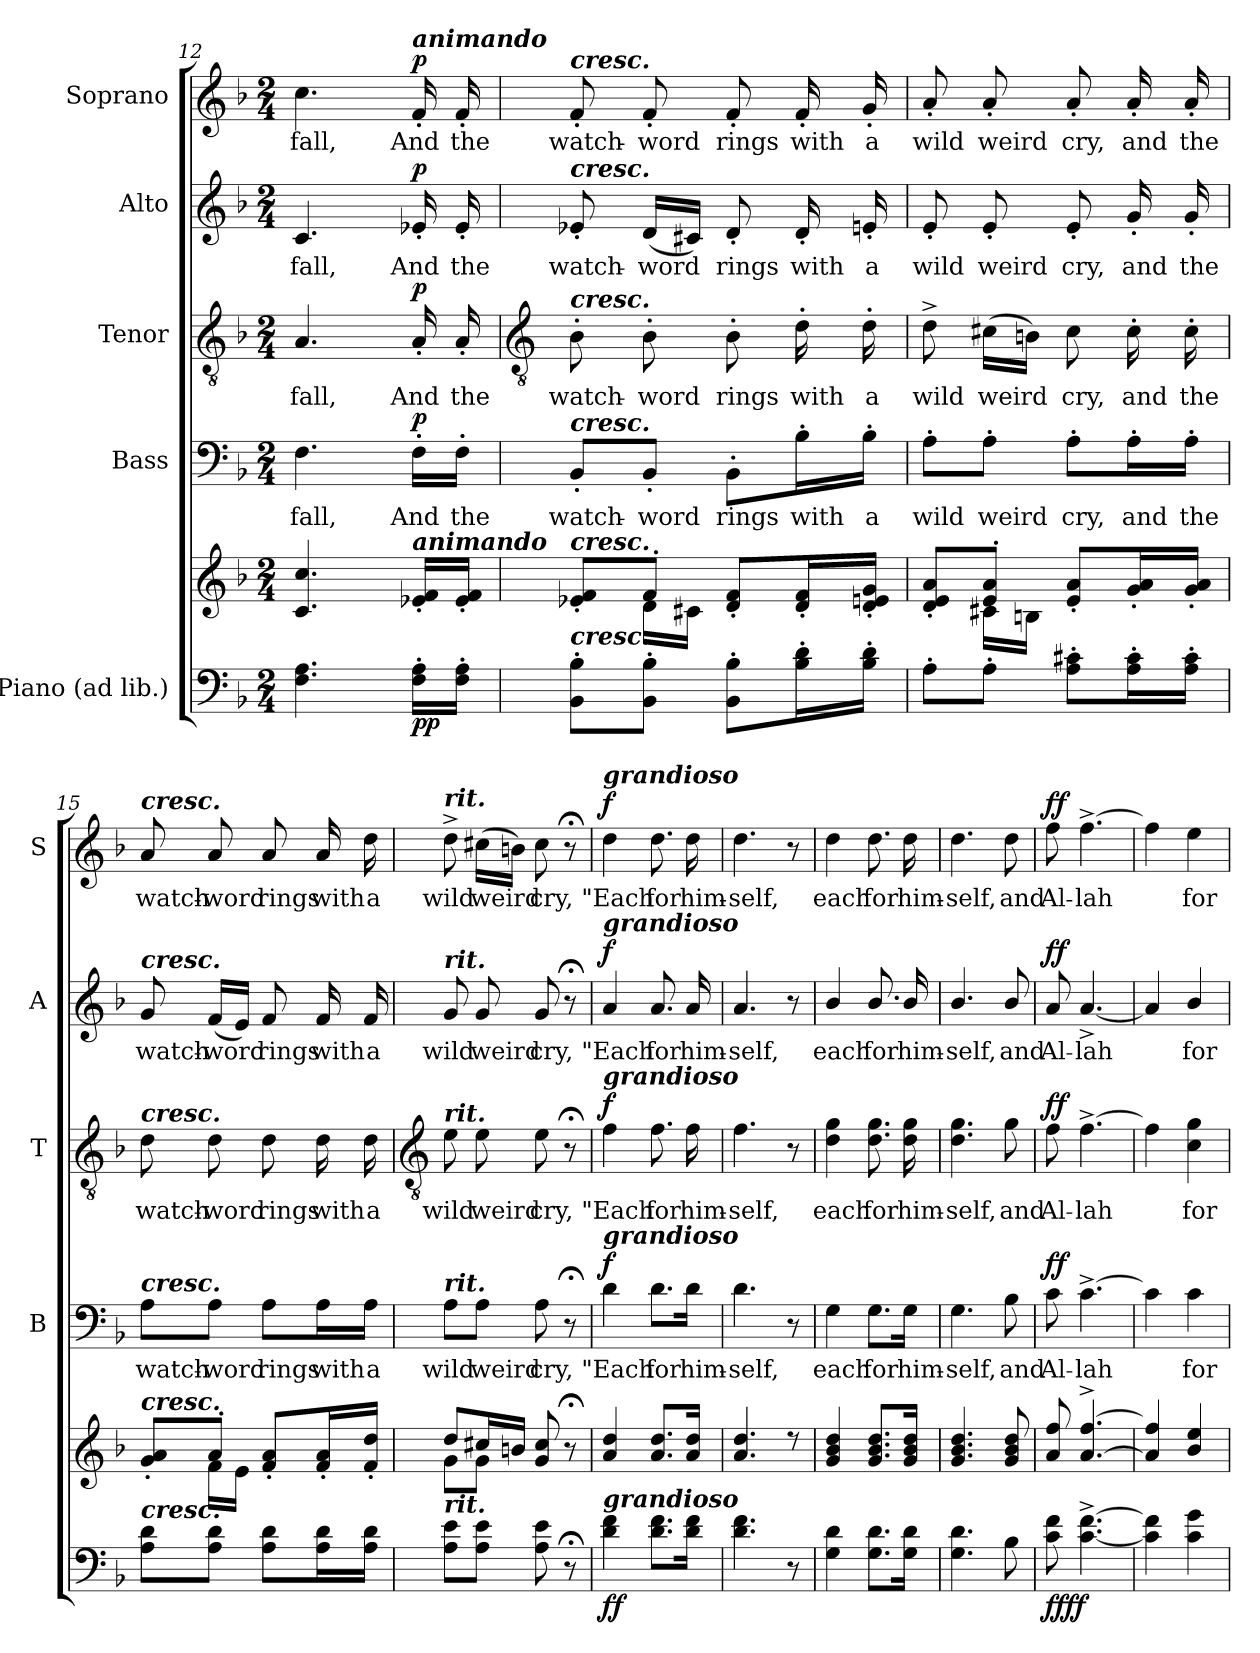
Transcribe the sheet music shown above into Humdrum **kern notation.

**kern	**kern	**dynam	**kern	**text	**dynam	**kern	**text	**dynam	**kern	**text	**dynam	**kern	**text	**dynam
*part5	*part5	*part5	*part4	*part4	*part4	*part3	*part3	*part3	*part2	*part2	*part2	*part1	*part1	*part1
*staff6	*staff5	*staff5/6	*staff4	*staff4	*staff4	*staff3	*staff3	*staff3	*staff2	*staff2	*staff2	*staff1	*staff1	*staff1
*I"Piano (ad lib.)	*	*	*I"Bass	*	*	*I"Tenor	*	*	*I"Alto	*	*	*I"Soprano	*	*
*	*	*	*I'B	*	*	*I'T	*	*	*I'A	*	*	*I'S	*	*
*clefF4	*clefG2	*	*clefF4	*	*	*clefGv2	*	*	*clefG2	*	*	*clefG2	*	*
*k[b-]	*k[b-]	*	*k[b-]	*	*	*k[b-]	*	*	*k[b-]	*	*	*k[b-]	*	*
*F:	*F:	*	*F:	*	*	*F:	*	*	*F:	*	*	*F:	*	*
*M2/4	*M2/4	*	*M2/4	*	*	*M2/4	*	*	*M2/4	*	*	*M2/4	*	*
=12	=12	=12	=12	=12	=12	=12	=12	=12	=12	=12	=12	=12	=12	=12
!	!	!	!	!LO:LY:b	!	!	!LO:LY:b	!	!	!LO:LY:b	!	!	!LO:LY:b	!
4.F 4.A	4.c 4.cc	.	4.F	fall,	.	4.A	fall,	.	4.c	fall,	.	4.cc	fall,	.
!	!	!	!	!	!	!	!	!	!	!	!	!LO:TX:a:Bi:t=animando	!	!
!	!LO:TX:a:Bi:t=animando	!	!	!	!	!	!	!	!	!	!	!	!	!
!	!	!LO:DY:b=2	!	!LO:LY:b	!	!	!LO:LY:b	!	!	!LO:LY:b	!	!	!LO:LY:b	!
!	!	!LO:DY:n=1:b	!	!	!LO:DY:b	!	!	!LO:DY:b	!	!	!LO:DY:b	!	!	!LO:DY:b
16F' 16A'LL	16e-X' 16f'LL	p p	16F'\LL	And	p	16A'	And	p	16e-X'	And	p	16f'	And	p
!	!	!	!	!LO:LY:b	!	!	!LO:LY:b	!	!	!LO:LY:b	!	!	!LO:LY:b	!
16F' 16A'JJ	16e-' 16f'JJ	.	16F'\JJ	the	.	16A'	the	.	16e-'	the	.	16f'	the	.
!!LO:LB:g=z
=13	=13	=13	=13	=13	=13	=13	=13	=13	=13	=13	=13	=13	=13	=13
*	*	*	*	*	*	*clefGv2	*	*	*	*	*	*	*	*
*	*^	*	*	*	*	*	*	*	*	*	*	*	*	*
!	!	!	!	!	!	!	!	!	!	!	!	!	!LO:TX:a:Bi:t=cresc.	!	!
!	!	!	!	!	!	!	!	!	!	!LO:TX:a:Bi:t=cresc.	!	!	!	!	!
!	!	!	!	!	!	!	!LO:TX:a:Bi:t=cresc.	!	!	!	!	!	!	!	!
!	!	!	!	!LO:TX:a:Bi:t=cresc.	!	!	!	!	!	!	!	!	!	!	!
!	!LO:TX:a:Bi:t=cresc.	!	!	!	!	!	!	!	!	!	!	!	!	!	!
!LO:TX:a:Bi:t=cresc.	!	!	!	!	!	!	!	!	!	!	!	!	!	!	!
!	!	!	!	!	!LO:LY:b	!	!	!LO:LY:b	!	!	!LO:LY:b	!	!	!LO:LY:b	!
8BB-' 8B-'L	8e-X' 8f'L	8ryy	.	8BB-'/L	watch-	.	8B-'	watch-	.	8e-X'	watch-	.	8f'	watch-	.
!	!	!	!	!	!LO:LY:b	!	!	!LO:LY:b	!	!	!LO:LY:b	!	!	!LO:LY:b	!
8BB-' 8B-'J	8f'J	16d\LL	.	8BB-'/J	-word	.	8B-'	-word	.	(<16dLL	-word	.	8f'	-word	.
.	.	16c#X\JJ	.	.	.	.	.	.	.	16c#XJJ)	.	.	.	.	.
!	!	!	!	!	!LO:LY:b	!	!	!LO:LY:b	!	!	!LO:LY:b	!	!	!LO:LY:b	!
8BB-' 8B-'L	8d' 8f'L	4ryy	.	8BB-'\L	rings	.	8B-'	rings	.	8d'	rings	.	8f'	rings	.
!	!	!	!	!	!LO:LY:b	!	!	!LO:LY:b	!	!	!LO:LY:b	!	!	!LO:LY:b	!
16B-' 16d'L	16d' 16f'L	.	.	16B-'\L	with	.	16d'	with	.	16d'	with	.	16f'	with	.
!	!	!	!	!	!LO:LY:b	!	!	!LO:LY:b	!	!	!LO:LY:b	!	!	!LO:LY:b	!
16B-' 16d'JJ	16d' 16en' 16g'JJ	.	.	16B-'\JJ	a	.	16d'	a	.	16en'	a	.	16g'	a	.
=14	=14	=14	=14	=14	=14	=14	=14	=14	=14	=14	=14	=14	=14	=14	=14
!	!	!	!	!	!LO:LY:b	!	!	!LO:LY:b	!	!	!LO:LY:b	!	!	!LO:LY:b	!
8A'L	8d' 8e' 8a'L	8ryy	.	8A'\L	wild	.	8d^	wild	.	8e'	wild	.	8a'	wild	.
!	!	!	!	!	!LO:LY:b	!	!	!LO:LY:b	!	!	!LO:LY:b	!	!	!LO:LY:b	!
8A'J	8e' 8a'J	16c#X\LL	.	8A'\J	weird	.	(>16c#XLL	weird	.	8e'	weird	.	8a'	weird	.
.	.	16Bn\JJ	.	.	.	.	16BnJJ)	.	.	.	.	.	.	.	.
!	!	!	!	!	!LO:LY:b	!	!	!LO:LY:b	!	!	!LO:LY:b	!	!	!LO:LY:b	!
8A' 8c#X'L	8e' 8a'L	4ryy	.	8A'\L	cry,	.	8c#	cry,	.	8e'	cry,	.	8a'	cry,	.
!	!	!	!	!	!LO:LY:b	!	!	!LO:LY:b	!	!	!LO:LY:b	!	!	!LO:LY:b	!
16A' 16c#'L	16g' 16a'L	.	.	16A'\L	and	.	16c#'	and	.	16g'	and	.	16a'	and	.
!	!	!	!	!	!LO:LY:b	!	!	!LO:LY:b	!	!	!LO:LY:b	!	!	!LO:LY:b	!
16A' 16c#'JJ	16g' 16a'JJ	.	.	16A'\JJ	the	.	16c#'	the	.	16g'	the	.	16a'	the	.
=15	=15	=15	=15	=15	=15	=15	=15	=15	=15	=15	=15	=15	=15	=15	=15
!	!	!	!	!	!	!	!	!	!	!	!	!	!LO:TX:a:Bi:t=cresc.	!	!
!	!	!	!	!	!	!	!	!	!	!LO:TX:a:Bi:t=cresc.	!	!	!	!	!
!	!	!	!	!	!	!	!LO:TX:a:Bi:t=cresc.	!	!	!	!	!	!	!	!
!	!	!	!	!LO:TX:a:Bi:t=cresc.	!	!	!	!	!	!	!	!	!	!	!
!	!LO:TX:a:Bi:t=cresc.	!	!	!	!	!	!	!	!	!	!	!	!	!	!
!LO:TX:a:Bi:t=cresc.	!	!	!	!	!	!	!	!	!	!	!	!	!	!	!
!	!	!	!	!	!LO:LY:b	!	!	!LO:LY:b	!	!	!LO:LY:b	!	!	!LO:LY:b	!
8A 8dL	8g' 8a'L	8ryy	.	8A\L	watch-	.	8d	watch-	.	8g	watch-	.	8a	watch-	.
!	!	!	!	!	!LO:LY:b	!	!	!LO:LY:b	!	!	!LO:LY:b	!	!	!LO:LY:b	!
8A 8dJ	8a'J	16f\LL	.	8A\J	-word	.	8d	-word	.	(<16fLL	-word	.	8a	-word	.
.	.	16e\JJ	.	.	.	.	.	.	.	16eJJ)	.	.	.	.	.
!	!	!	!	!	!LO:LY:b	!	!	!LO:LY:b	!	!	!LO:LY:b	!	!	!LO:LY:b	!
8A 8dL	8f' 8a'L	4ryy	.	8A\L	rings	.	8d	rings	.	8f	rings	.	8a	rings	.
!	!	!	!	!	!LO:LY:b	!	!	!LO:LY:b	!	!	!LO:LY:b	!	!	!LO:LY:b	!
16A 16dL	16f' 16a'L	.	.	16A\L	with	.	16d	with	.	16f	with	.	16a	with	.
!	!	!	!	!	!LO:LY:b	!	!	!LO:LY:b	!	!	!LO:LY:b	!	!	!LO:LY:b	!
16A 16dJJ	16f' 16dd'JJ	.	.	16A\JJ	a	.	16d	a	.	16f	a	.	16dd	a	.
!!LO:LB:g=z
=16	=16	=16	=16	=16	=16	=16	=16	=16	=16	=16	=16	=16	=16	=16	=16
*	*	*	*	*	*	*	*clefGv2	*	*	*	*	*	*	*	*
!	!	!	!	!	!	!	!	!	!	!	!	!	!LO:TX:a:Bi:t=rit.	!	!
!	!	!	!	!	!	!	!	!	!	!LO:TX:a:Bi:t=rit.	!	!	!	!	!
!	!	!	!	!	!	!	!LO:TX:a:Bi:t=rit.	!	!	!	!	!	!	!	!
!	!	!	!	!LO:TX:a:Bi:t=rit.	!	!	!	!	!	!	!	!	!	!	!
!LO:TX:a:Bi:t=rit.	!	!	!	!	!	!	!	!	!	!	!	!	!	!	!
!	!	!	!	!	!LO:LY:b	!	!	!LO:LY:b	!	!	!LO:LY:b	!	!	!LO:LY:b	!
8A 8eL	8dd/L	8g\L	.	8A\L	wild	.	8e	wild	.	8g	wild	.	8dd^	wild	.
!	!	!	!	!	!LO:LY:b	!	!	!LO:LY:b	!	!	!LO:LY:b	!	!	!LO:LY:b	!
8A 8eJ	16cc#X/L	8g\J	.	8A\J	weird	.	8e	weird	.	8g	weird	.	(>16cc#XLL	weird	.
.	16bn/JJ	.	.	.	.	.	.	.	.	.	.	.	16bnJJ)	.	.
!	!	!	!	!	!LO:LY:b	!	!	!LO:LY:b	!	!	!LO:LY:b	!	!	!LO:LY:b	!
8A 8e	8g/ 8cc#/	4ryy	.	8A	cry,	.	8e	cry,	.	8g	cry,	.	8cc#	cry,	.
8r;	8r;<	.	.	8r;<	.	.	8r;<	.	.	8r;<	.	.	8r;<	.	.
=17	=17	=17	=17	=17	=17	=17	=17	=17	=17	=17	=17	=17	=17	=17	=17
!	!	!	!	!	!	!	!	!	!	!	!	!	!LO:TX:a:Bi:t=grandioso	!	!
!	!	!	!	!	!	!	!	!	!	!LO:TX:a:Bi:t=grandioso	!	!	!	!	!
!	!	!	!	!	!	!	!LO:TX:a:Bi:t=grandioso	!	!	!	!	!	!	!	!
!	!	!	!	!LO:TX:a:Bi:t=grandioso	!	!	!	!	!	!	!	!	!	!	!
!LO:TX:a:Bi:t=grandioso	!	!	!	!	!	!	!	!	!	!	!	!	!	!	!
!	!	!	!LO:DY:b=2	!	!LO:LY:b	!	!	!LO:LY:b	!	!	!LO:LY:b	!	!	!LO:LY:b	!
!	!	!	!LO:DY:n=1:b	!	!	!LO:DY:b	!	!	!LO:DY:b	!	!	!LO:DY:b	!	!	!LO:DY:b
4d 4f	4a 4dd	2ryy	f f	4d	"Each	f	4f	"Each	f	4a	"Each	f	4dd	"Each	f
!	!	!	!	!	!LO:LY:b	!	!	!LO:LY:b	!	!	!LO:LY:b	!	!	!LO:LY:b	!
8.d 8.fL	8.a 8.ddL	.	.	8.d\L	for	.	8.f	for	.	8.a	for	.	8.dd	for	.
!	!	!	!	!	!LO:LY:b	!	!	!LO:LY:b	!	!	!LO:LY:b	!	!	!LO:LY:b	!
16d 16fJ	16a 16ddJ	.	.	16d\Jk	him-	.	16f	him-	.	16a	him-	.	16dd	him-	.
=18	=18	=18	=18	=18	=18	=18	=18	=18	=18	=18	=18	=18	=18	=18	=18
!	!	!	!	!	!LO:LY:b	!	!	!LO:LY:b	!	!	!LO:LY:b	!	!	!LO:LY:b	!
4.d 4.f	4.a 4.dd	2ryy	.	4.d	-self,	.	4.f	-self,	.	4.a	-self,	.	4.dd	-self,	.
8r	8r	.	.	8r	.	.	8r	.	.	8r	.	.	8r	.	.
=19	=19	=19	=19	=19	=19	=19	=19	=19	=19	=19	=19	=19	=19	=19	=19
!	!	!	!	!	!LO:LY:b	!	!	!LO:LY:b	!	!	!LO:LY:b	!	!	!LO:LY:b	!
4G 4d	4g 4b- 4dd	2ryy	.	4G	each	.	4d 4g	each	.	4b-/	each	.	4dd	each	.
!	!	!	!	!	!LO:LY:b	!	!	!LO:LY:b	!	!	!LO:LY:b	!	!	!LO:LY:b	!
8.G 8.dL	8.g 8.b- 8.ddL	.	.	8.G\L	for	.	8.d 8.g	for	.	8.b-/	for	.	8.dd	for	.
!	!	!	!	!	!LO:LY:b	!	!	!LO:LY:b	!	!	!LO:LY:b	!	!	!LO:LY:b	!
16G 16dJ	16g 16b- 16ddJ	.	.	16G\Jk	him-	.	16d 16g	him-	.	16b-/	him-	.	16dd	him-	.
=20	=20	=20	=20	=20	=20	=20	=20	=20	=20	=20	=20	=20	=20	=20	=20
!	!	!	!	!	!LO:LY:b	!	!	!LO:LY:b	!	!	!LO:LY:b	!	!	!LO:LY:b	!
4.G 4.d	4.g 4.b- 4.dd	2ryy	.	4.G	-self,	.	4.d 4.g	-self,	.	4.b-/	-self,	.	4.dd	-self,	.
!	!	!	!	!	!LO:LY:b	!	!	!LO:LY:b	!	!	!LO:LY:b	!	!	!LO:LY:b	!
8B-	8g 8b- 8dd	.	.	8B-	and	.	8g	and	.	8b-/	and	.	8dd	and	.
=21	=21	=21	=21	=21	=21	=21	=21	=21	=21	=21	=21	=21	=21	=21	=21
!	!	!	!LO:DY:b=2	!	!LO:LY:b	!	!	!LO:LY:b	!	!	!LO:LY:b	!	!	!LO:LY:b	!
!	!	!	!LO:DY:n=1:b	!	!	!LO:DY:b	!	!	!LO:DY:b	!	!	!LO:DY:b	!	!	!LO:DY:b
8c 8f	8a 8ff	2ryy	ff ff	8c	Al-	ff	8f	Al-	ff	8a	Al-	ff	8ff	Al-	ff
!	!	!	!	!	!LO:LY:b	!	!	!LO:LY:b	!	!	!LO:LY:b	!	!	!LO:LY:b	!
[4.c^ [4.f^	[4.a^ [4.ff^	.	.	[4.c^	-lah	.	[4.f^	-lah	.	[4.a^	-lah	.	[4.ff^	-lah	.
=22	=22	=22	=22	=22	=22	=22	=22	=22	=22	=22	=22	=22	=22	=22	=22
4c] 4f]	4a] 4ff]	2ryy	.	4c]	.	.	4f]	.	.	4a]	.	.	4ff]	.	.
!	!	!	!	!	!LO:LY:b	!	!	!LO:LY:b	!	!	!LO:LY:b	!	!	!LO:LY:b	!
4c 4g	4b- 4ee	.	.	4c	for	.	4c 4g	for	.	4b-/	for	.	4ee	for	.
*	*v	*v	*	*	*	*	*	*	*	*	*	*	*	*	*
=	=	=	=	=	=	=	=	=	=	=	=	=	=	=
*-	*-	*-	*-	*-	*-	*-	*-	*-	*-	*-	*-	*-	*-	*-
